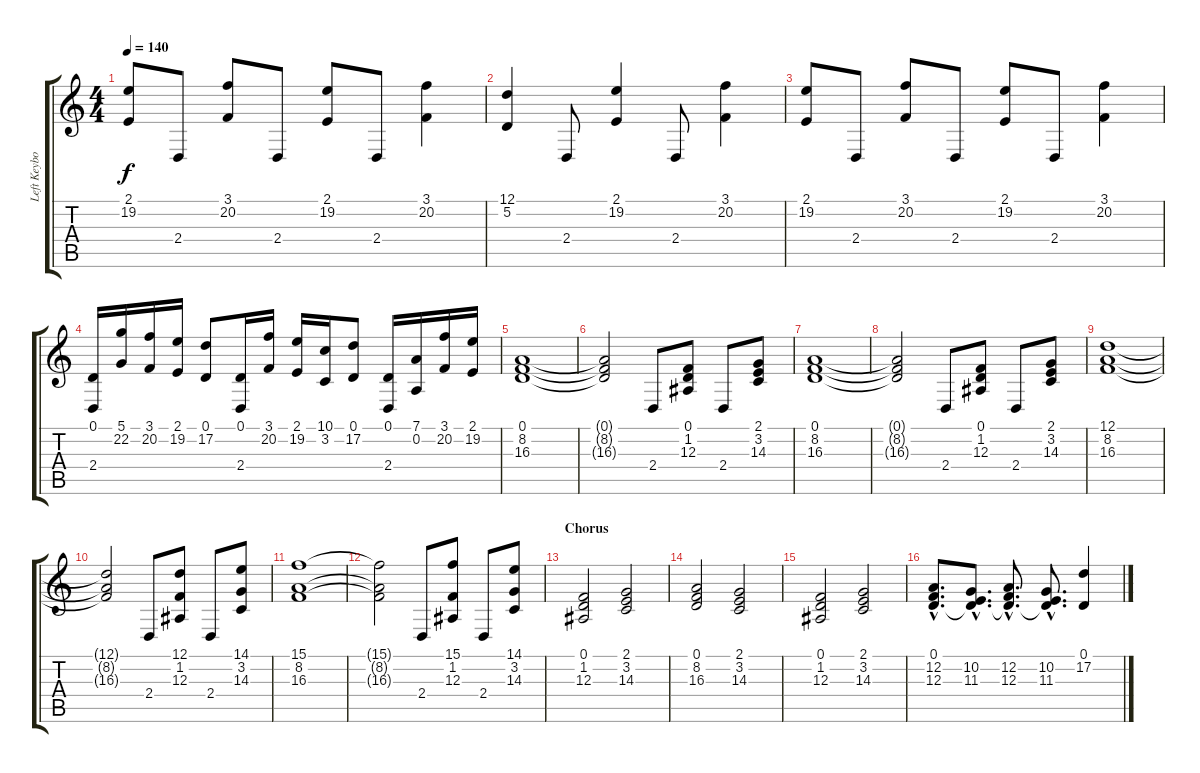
\track ("Left Keybord" "Left Keybo") {instrument choiraahs}
\staff {score tabs}
\tuning (D4 A3 F3 C3 G2 D2) {hide}
\ts (4 4)
\tempo 140
\clef g2
\ks c
(2.1 19.2).8{dy f} 2.4.8 (3.1 20.2).8 2.4.8 (2.1 19.2).8 2.4.8 (3.1 20.2).4 |
(12.1 5.2).4 2.4.8 (2.1 19.2).4 2.4.8 (3.1 20.2).4 |
(2.1 19.2).8 2.4.8 (3.1 20.2).8 2.4.8 (2.1 19.2).8 2.4.8 (3.1 20.2).4 |
(0.1 2.4).16 (5.1 22.2).16 (3.1 20.2).16 (2.1 19.2).16 (0.1 17.2).8 (0.1 2.4).16 (3.1 20.2).16 (2.1 19.2).16 (10.1 3.2).16 (0.1 17.2).8 (0.1 2.4).16 (7.1 0.2).16 (3.1 20.2).16 (2.1 19.2).16 |
(0.1 8.2 16.3).1{volume 10 instrument choiraahs} |
(0.1{t} 8.2{t} 16.3{t}).2 2.4.8 (0.1 1.2 12.3).8 2.4.8 (2.1 3.2 14.3).8 |
(0.1 8.2 16.3).1 |
(0.1{t} 8.2{t} 16.3{t}).2 2.4.8 (0.1 1.2 12.3).8 2.4.8 (2.1 3.2 14.3).8 |
(12.1 8.2 16.3).1 |
(12.1{t} 8.2{t} 16.3{t}).2 2.4.8 (12.1 1.2 12.3).8 2.4.8 (14.1 3.2 14.3).8 |
(15.1 8.2 16.3).1 |
(15.1{t} 8.2{t} 16.3{t}).2 2.4.8 (15.1 1.2 12.3).8 2.4.8 (14.1 3.2 14.3).8 |
\section ("" "Chorus")
(0.1 1.2 12.3).2{volume 10 instrument stringensemble1} (2.1 3.2 14.3).2 |
(0.1 8.2 16.3).2 (2.1 3.2 14.3).2 |
(0.1 1.2 12.3).2 (2.1 3.2 14.3).2 |
(0.1{hac} 12.2{hac} 12.3{hac}).8{d} (0.1{hac t} 10.2{hac} 11.3{hac}).8{d} (0.1{hac t} 12.2{hac} 12.3{hac}).8{d} (0.1{hac t} 10.2{hac} 11.3{hac}).8{d} (0.1 17.2).4
